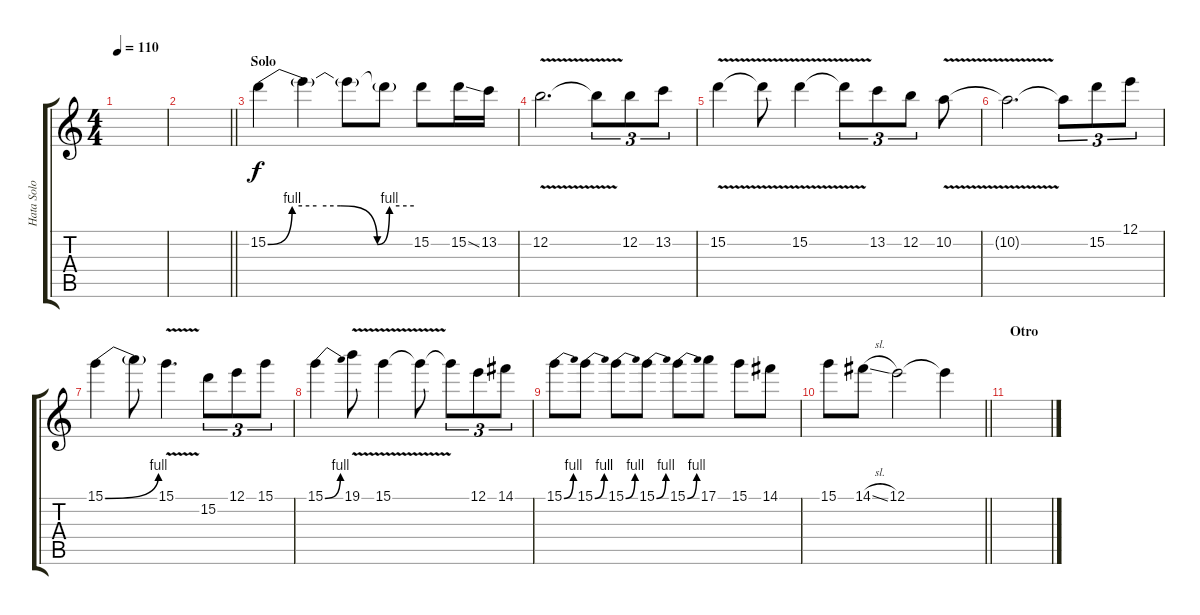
\track ("Hata Solo" "Hata Solo") {instrument distortionguitar}
\staff {score tabs}
\tuning (E4 B3 G3 D3 A2 E2) {hide}
\ts (4 4)
\tempo 110
\clef g2
\ks c
|
\barLineRight lightlight
|
\section ("" "Solo")
15.2{be (custom 0 0 10 4 20 4 30 4 45 0 50 4 60 4)}.4 15.2{t}.4 15.2{t}.8 15.2{t}.8 15.2.8 15.2{ss}.16 13.2.16 |
12.2{v}.2{d} 12.2{t}.8{tu (3 2)} 12.2.8{tu (3 2)} 13.2.8{tu (3 2)} |
15.2{v}.4 15.2{t}.8 15.2{v}.4 15.2{t}.8{tu (3 2)} 13.2.8{tu (3 2)} 12.2.8{tu (3 2)} 10.2{v}.8 |
10.2{t}.2{d} 10.2{t}.8{tu (3 2)} 15.2.8{tu (3 2)} 12.1.8{tu (3 2)} |
15.1{be (bend 0 0 60 4)}.4 15.1{t}.8 15.1{v}.4{d} 15.2.8{tu (3 2)} 12.1.8{tu (3 2)} 15.1.8{tu (3 2)} |
15.1{be (bend 0 0 60 4)}.4 19.1{v}.8 15.1{v}.4 15.1{t}.8 15.1{t}.8{tu (3 2)} 12.1.8{tu (3 2)} 14.1.8{tu (3 2)} |
15.1{be (bend 0 0 60 4)}.8 15.1{be (bend 0 0 60 4)}.8 15.1{be (bend 0 0 60 4)}.8 15.1{be (bend 0 0 60 4)}.8 15.1{be (bend 0 0 60 4)}.8 17.1.8 15.1.8 14.1.8 |
\barLineRight lightlight
15.1.8 14.1{sl}.8 12.1.2 12.1{t}.4 |
\section ("" "Otro")
